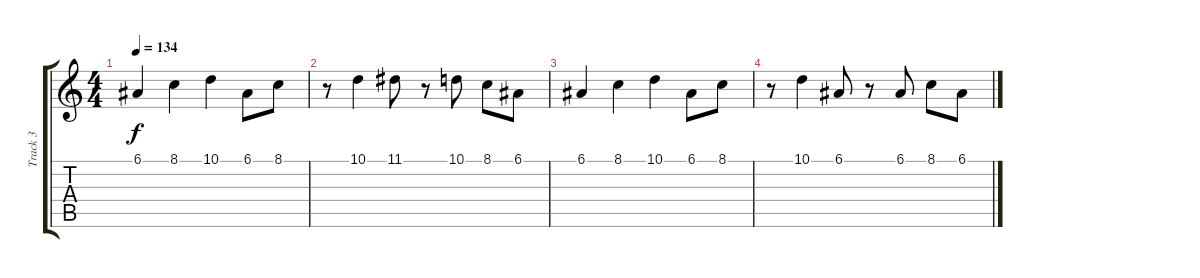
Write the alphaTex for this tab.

\track ("Track 3" "Track 3") {instrument electricgrandpiano}
\staff {score tabs}
\tuning (E4 B3 G3 D3 A2 E2) {hide}
\ts (4 4)
\tempo 134
\clef g2
\ks c
6.1.4{dy f} 8.1.4 10.1.4 6.1.8 8.1.8 |
r.8 10.1.4 11.1.8 r.8 10.1.8 8.1.8 6.1.8 |
6.1.4 8.1.4 10.1.4 6.1.8 8.1.8 |
r.8 10.1.4 6.1.8 r.8 6.1.8 8.1.8 6.1.8
